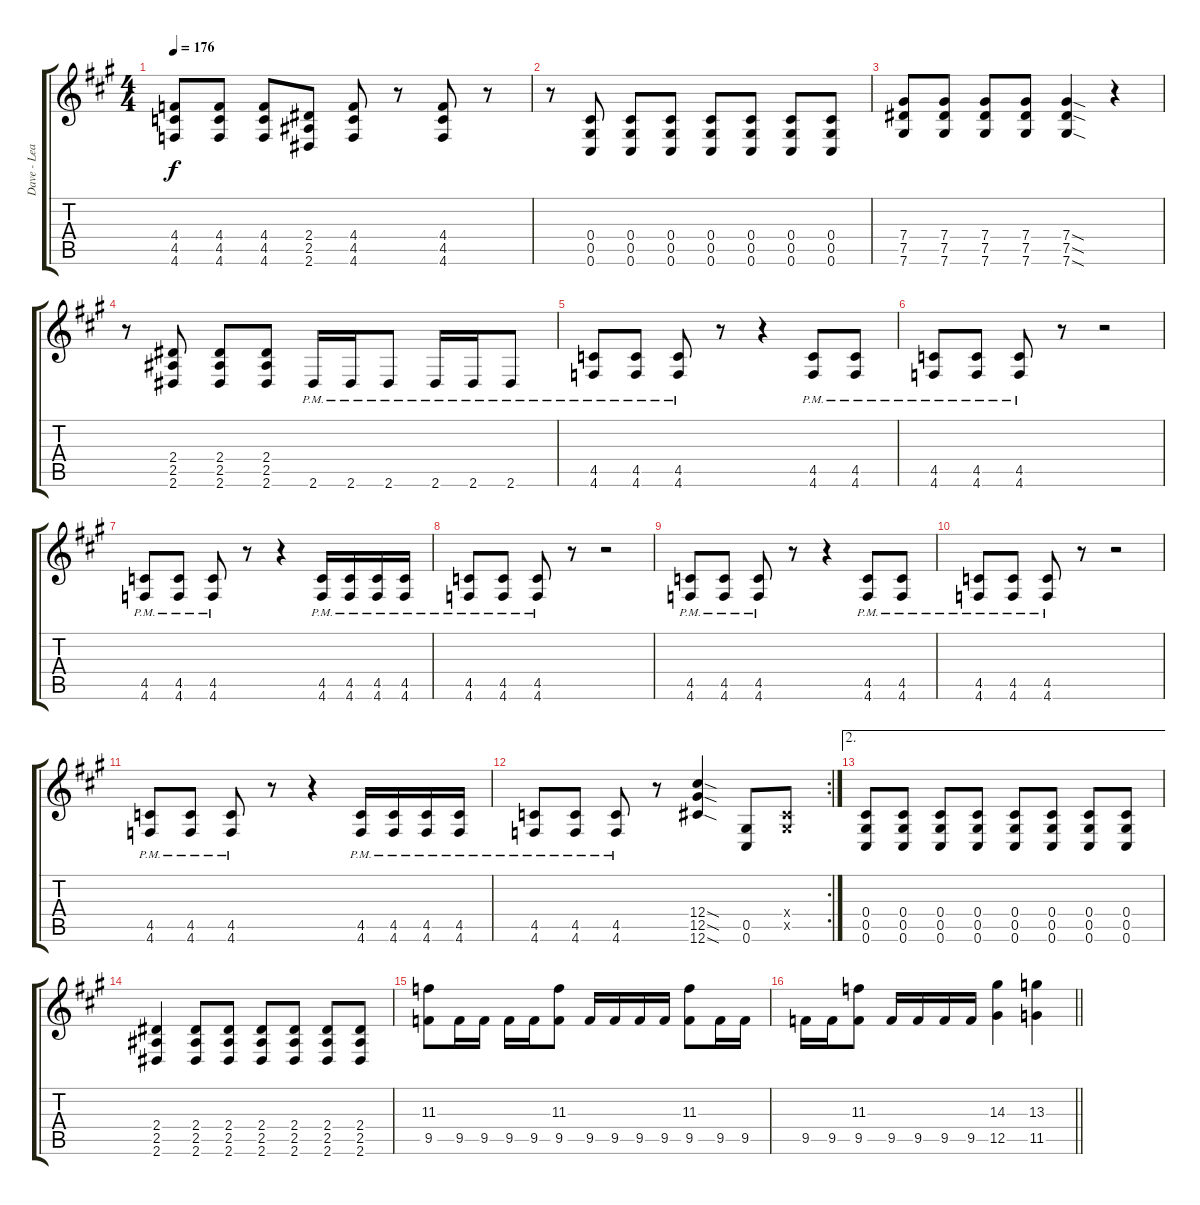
\track ("Dave - Lead Guitar" "Dave - Lea") {mute instrument distortionguitar}
\staff {score tabs}
\tuning (Eb4 Bb3 Gb3 Db3 Ab2 Db2) {hide}
\ts (4 4)
\tempo 176
\clef g2
\ks a
(4.4 4.5 4.6).8{dy f} (4.4 4.5 4.6).8 (4.4 4.5 4.6).8 (2.4 2.5 2.6).8 (4.4 4.5 4.6).8 r.8 (4.4 4.5 4.6).8 r.8 |
r.8 (0.4 0.5 0.6).8 (0.4 0.5 0.6).8 (0.4 0.5 0.6).8 (0.4 0.5 0.6).8 (0.4 0.5 0.6).8 (0.4 0.5 0.6).8 (0.4 0.5 0.6).8 |
(7.4 7.5 7.6).8 (7.4 7.5 7.6).8 (7.4 7.5 7.6).8 (7.4 7.5 7.6).8 (7.4{sod} 7.5{sod} 7.6{sod}).4 r.4 |
r.8 (2.4 2.5 2.6).8 (2.4 2.5 2.6).8 (2.4 2.5 2.6).8 2.6{pm}.16 2.6{pm}.16 2.6{pm}.8 2.6{pm}.16 2.6{pm}.16 2.6{pm}.8 |
(4.5{pm} 4.6{pm}).8 (4.5{pm} 4.6{pm}).8 (4.5{pm} 4.6{pm}).8 r.8 r.4 (4.5{pm} 4.6{pm}).8 (4.5{pm} 4.6{pm}).8 |
(4.5{pm} 4.6{pm}).8 (4.5{pm} 4.6{pm}).8 (4.5{pm} 4.6{pm}).8 r.8 r.2 |
(4.5{pm} 4.6{pm}).8 (4.5{pm} 4.6{pm}).8 (4.5{pm} 4.6{pm}).8 r.8 r.4 (4.5{pm} 4.6{pm}).16 (4.5{pm} 4.6{pm}).16 (4.5{pm} 4.6{pm}).16 (4.5{pm} 4.6{pm}).16 |
(4.5{pm} 4.6{pm}).8 (4.5{pm} 4.6{pm}).8 (4.5{pm} 4.6{pm}).8 r.8 r.2 |
(4.5{pm} 4.6{pm}).8 (4.5{pm} 4.6{pm}).8 (4.5{pm} 4.6{pm}).8 r.8 r.4 (4.5{pm} 4.6{pm}).8 (4.5{pm} 4.6{pm}).8 |
(4.5{pm} 4.6{pm}).8 (4.5{pm} 4.6{pm}).8 (4.5{pm} 4.6{pm}).8 r.8 r.2 |
(4.5{pm} 4.6{pm}).8 (4.5{pm} 4.6{pm}).8 (4.5{pm} 4.6{pm}).8 r.8 r.4 (4.5{pm} 4.6{pm}).16 (4.5{pm} 4.6{pm}).16 (4.5{pm} 4.6{pm}).16 (4.5{pm} 4.6{pm}).16 |
\rc 2
(4.5{pm} 4.6{pm}).8 (4.5{pm} 4.6{pm}).8 (4.5{pm} 4.6{pm}).8 r.8 (12.4{sod} 12.5{sod} 12.6{sod}).4 (0.5 0.6).8 (0.4{x} 0.5{x}).8 |
\ae 2
(0.4 0.5 0.6).8 (0.4 0.5 0.6).8 (0.4 0.5 0.6).8 (0.4 0.5 0.6).8 (0.4 0.5 0.6).8 (0.4 0.5 0.6).8 (0.4 0.5 0.6).8 (0.4 0.5 0.6).8 |
(2.4 2.5 2.6).4 (2.4 2.5 2.6).8 (2.4 2.5 2.6).8 (2.4 2.5 2.6).8 (2.4 2.5 2.6).8 (2.4 2.5 2.6).8 (2.4 2.5 2.6).8 |
(11.3 9.5).8 9.5.16 9.5.16 9.5.16 9.5.16 (11.3 9.5).8 9.5.16 9.5.16 9.5.16 9.5.16 (11.3 9.5).8 9.5.16 9.5.16 |
\barLineRight lightlight
9.5.16 9.5.16 (11.3 9.5).8 9.5.16 9.5.16 9.5.16 9.5.16 (14.3 12.5).4 (13.3 11.5).4
